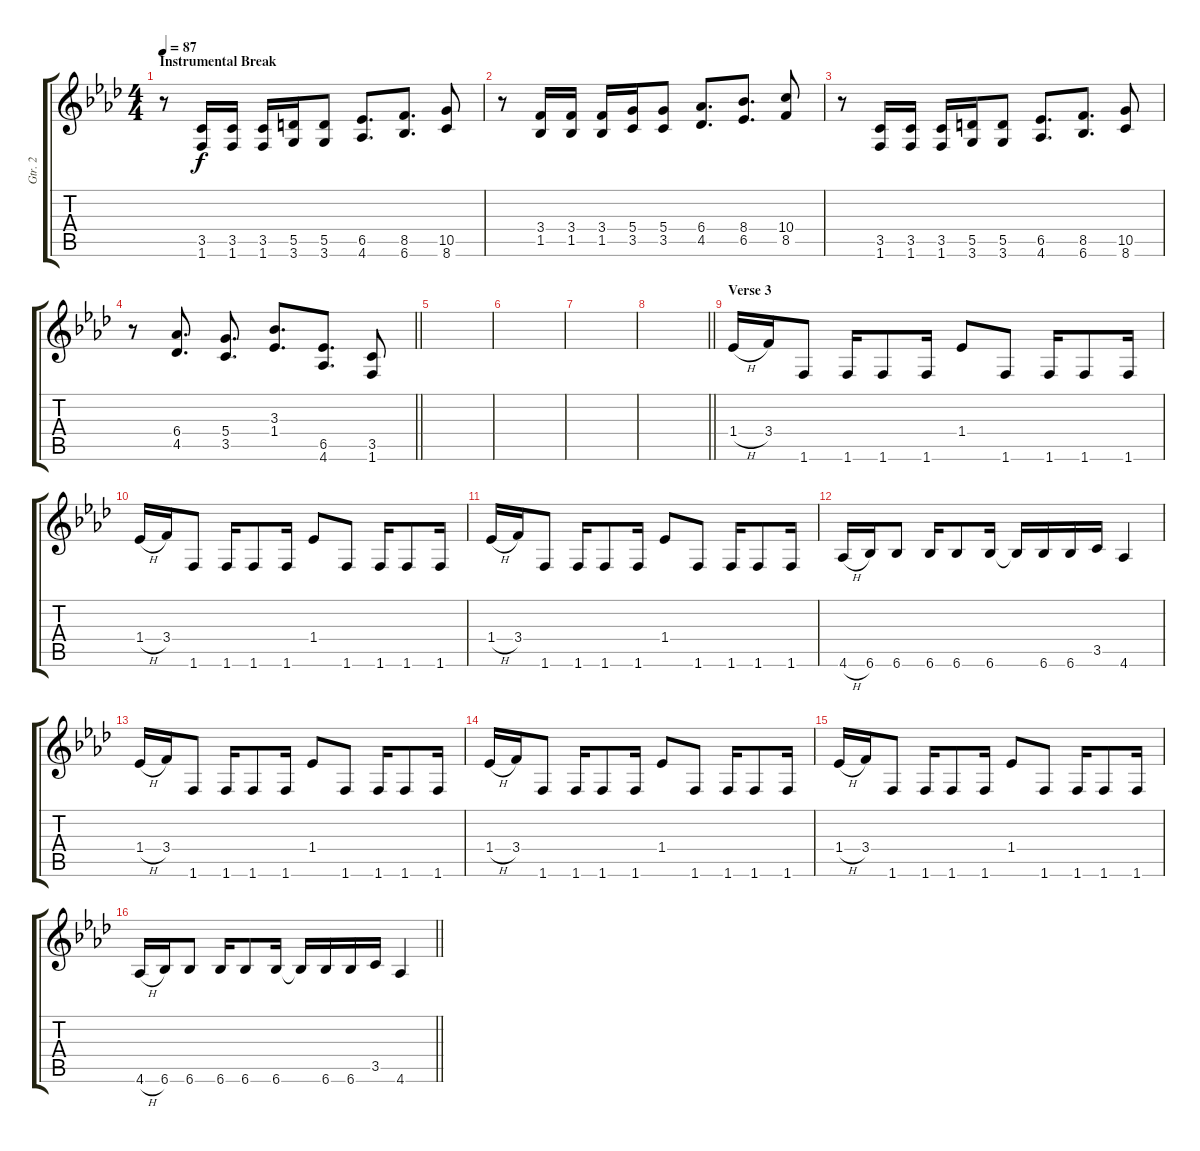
\track ("Gtr. 2" "Gtr. 2") {instrument distortionguitar}
\staff {score tabs}
\tuning (E4 B3 G3 D3 A2 E2) {hide}
\ts (4 4)
\section ("" "Instrumental Break")
\tempo 87
\clef g2
\ks fminor
r.8{dy f} (3.5 1.6).16 (3.5 1.6).16 (3.5 1.6).16 (5.5 3.6).16 (5.5 3.6).8 (6.5 4.6).8{d} (8.5 6.6).8{d} (10.5 8.6).8 |
r.8 (3.4 1.5).16 (3.4 1.5).16 (3.4 1.5).16 (5.4 3.5).16 (5.4 3.5).8 (6.4 4.5).8{d} (8.4 6.5).8{d} (10.4 8.5).8 |
r.8 (3.5 1.6).16 (3.5 1.6).16 (3.5 1.6).16 (5.5 3.6).16 (5.5 3.6).8 (6.5 4.6).8{d} (8.5 6.6).8{d} (10.5 8.6).8 |
\barLineRight lightlight
r.8 (6.4 4.5).8{d} (5.4 3.5).8{d} (3.3 1.4).8{d} (6.5 4.6).8{d} (3.5 1.6).8 |
\section ("" " ")
|
|
|
\barLineRight lightlight
|
\section ("" "Verse 3")
1.4{h}.16 3.4.16 1.6.8 1.6.16 1.6.8 1.6.16 1.4.8 1.6.8 1.6.16 1.6.8 1.6.16 |
1.4{h}.16 3.4.16 1.6.8 1.6.16 1.6.8 1.6.16 1.4.8 1.6.8 1.6.16 1.6.8 1.6.16 |
1.4{h}.16 3.4.16 1.6.8 1.6.16 1.6.8 1.6.16 1.4.8 1.6.8 1.6.16 1.6.8 1.6.16 |
4.6{h}.16 6.6.16 6.6.8 6.6.16 6.6.8 6.6.16 6.6{t}.16 6.6.16 6.6.16 3.5.16 4.6.4 |
1.4{h}.16 3.4.16 1.6.8 1.6.16 1.6.8 1.6.16 1.4.8 1.6.8 1.6.16 1.6.8 1.6.16 |
1.4{h}.16 3.4.16 1.6.8 1.6.16 1.6.8 1.6.16 1.4.8 1.6.8 1.6.16 1.6.8 1.6.16 |
1.4{h}.16 3.4.16 1.6.8 1.6.16 1.6.8 1.6.16 1.4.8 1.6.8 1.6.16 1.6.8 1.6.16 |
\barLineRight lightlight
4.6{h}.16 6.6.16 6.6.8 6.6.16 6.6.8 6.6.16 6.6{t}.16 6.6.16 6.6.16 3.5.16 4.6.4
